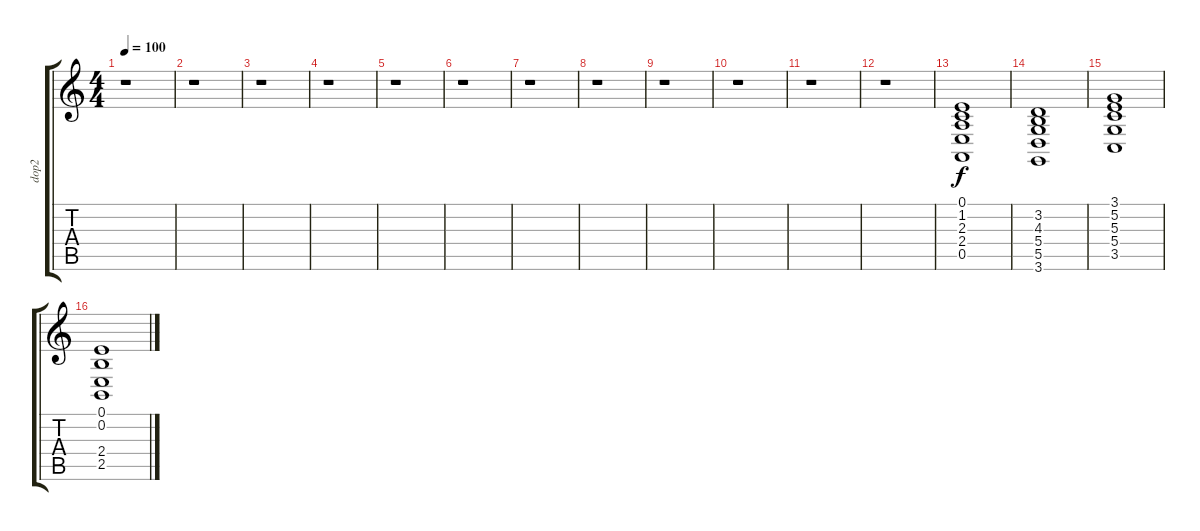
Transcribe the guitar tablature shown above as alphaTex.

\track ("dop2" "dop2") {instrument electricgrandpiano}
\staff {score tabs}
\tuning (E4 B3 G3 D3 A2 E2) {hide}
\ts (4 4)
\tempo 100
\clef g2
\ks c
r.1{dy f} |
r.1 |
r.1 |
r.1 |
r.1 |
r.1 |
r.1 |
r.1 |
r.1 |
r.1 |
r.1 |
r.1 |
(0.1 1.2 2.3 2.4 0.5).1 |
(3.2 4.3 5.4 5.5 3.6).1 |
(3.1 5.2 5.3 5.4 3.5).1 |
(0.1 0.2 2.4 2.5).1
